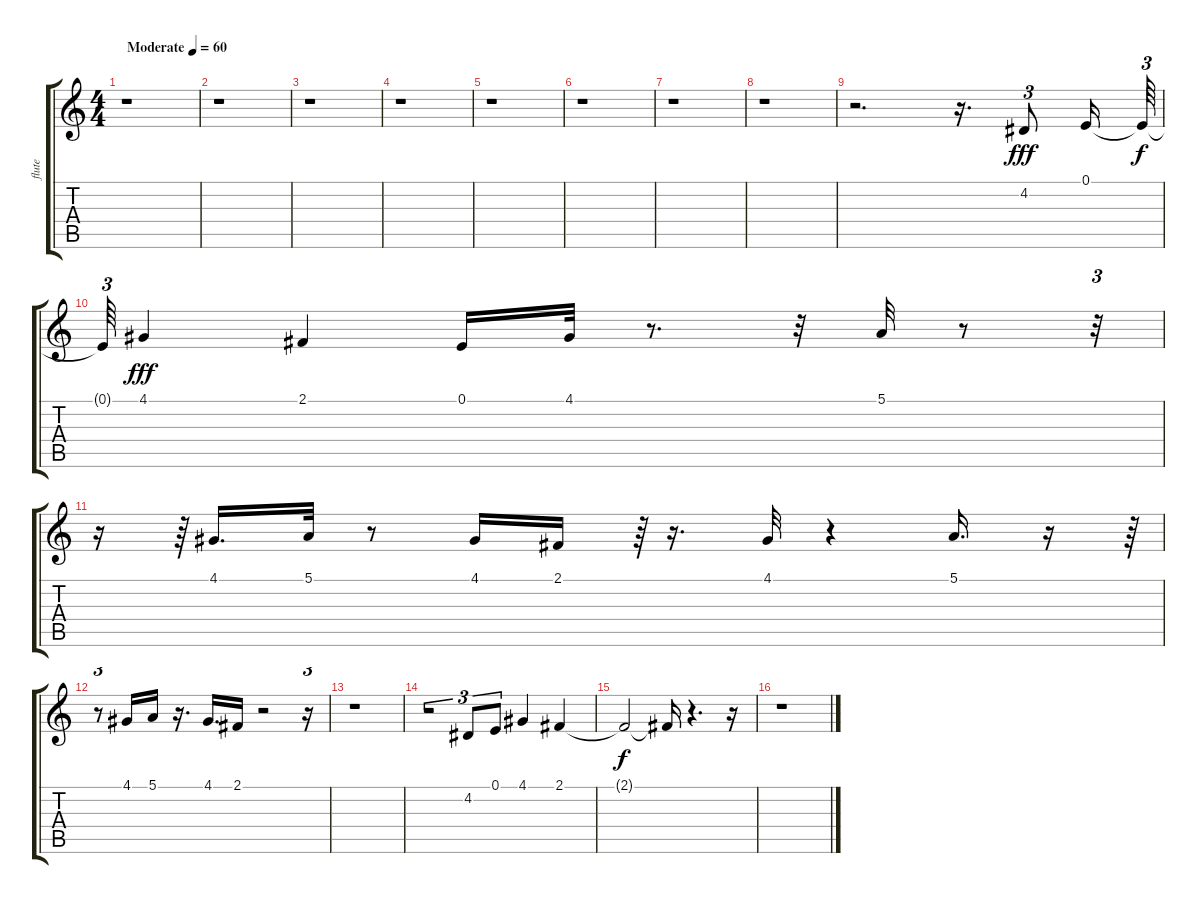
\track ("flute   " "flute   ") {instrument recorder}
\staff {score tabs}
\tuning (E4 B3 G3 D3 A2 E2) {hide}
\ts (4 4)
\tempo (60 "Moderate")
\clef g2
\ks c
r.1{dy fff instrument recorder} |
r.1 |
r.1 |
r.1 |
r.1 |
r.1 |
r.1 |
r.1 |
r.2{d} r.16{d} 4.2.8{tu (3 2)} 0.1.16 0.1{t}.64{tu (3 2) dy f} |
0.1{t}.64{tu (3 2)} 4.1.4{dy fff} 2.1.4 0.1.16 4.1.32 r.8{d} r.32 5.1.32 r.8 r.32{tu (3 2)} |
r.16 r.64{tu (3 2)} 4.1.16{d} 5.1.32 r.8 4.1.16 2.1.16 r.64{tu (3 2)} r.16{d} 4.1.32 r.4 5.1.16{d} r.16 r.64{tu (3 2)} |
r.8{tu (3 2)} 4.1.16 5.1.16 r.16{d} 4.1.16{d} 2.1.16 r.2 r.16{tu (3 2)} |
r.1 |
r.2{tu (3 2)} 4.2.8{tu (3 2)} 0.1.8{tu (3 2)} 4.1.4 2.1.4 |
2.1{t}.2{dy f} 2.1{t}.16 r.4{d} r.16 |
r.1
